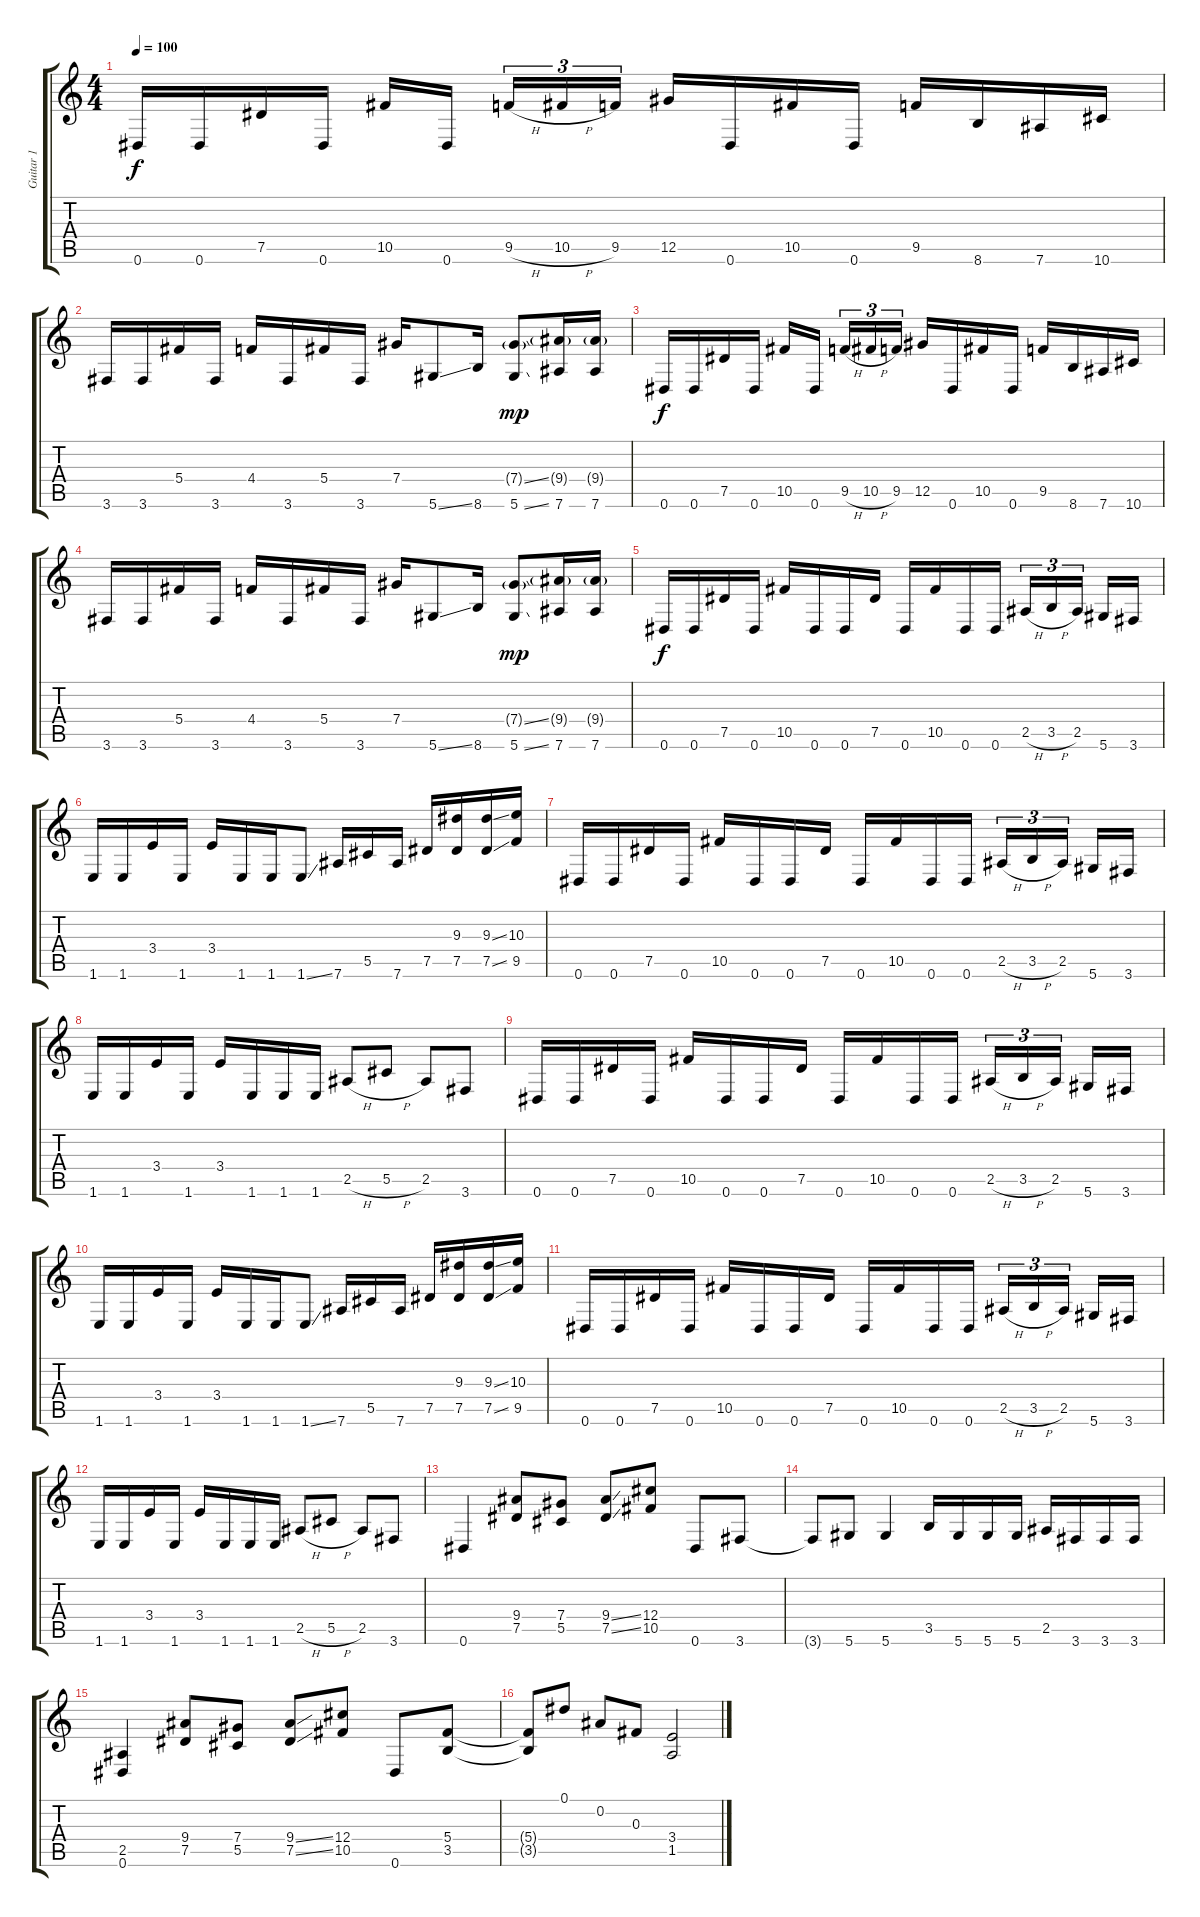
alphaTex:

\track ("Guitar 1" "Guitar 1") {instrument distortionguitar}
\staff {score tabs}
\tuning (Eb4 Bb3 Gb3 Db3 Ab2 Eb2) {hide}
\ts (4 4)
\tempo 100
\clef g2
\ks c
0.6.16{dy f} 0.6.16 7.5.16 0.6.16 10.5.16 0.6.16 9.5{h}.16{tu (3 2)} 10.5{h}.16{tu (3 2)} 9.5.16{tu (3 2)} 12.5.16 0.6.16 10.5.16 0.6.16 9.5.16 8.6.16 7.6.16 10.6.16 |
3.6.16 3.6.16 5.4.16 3.6.16 4.4.16 3.6.16 5.4.16 3.6.16 7.4.16 5.6{ss}.8 8.6.16 (7.4{ss g} 5.6{ss}).8{dy mp} (9.4{g} 7.6).16 (9.4{g} 7.6).16 |
0.6.16{dy f} 0.6.16 7.5.16 0.6.16 10.5.16 0.6.16 9.5{h}.16{tu (3 2)} 10.5{h}.16{tu (3 2)} 9.5.16{tu (3 2)} 12.5.16 0.6.16 10.5.16 0.6.16 9.5.16 8.6.16 7.6.16 10.6.16 |
3.6.16 3.6.16 5.4.16 3.6.16 4.4.16 3.6.16 5.4.16 3.6.16 7.4.16 5.6{ss}.8 8.6.16 (7.4{ss g} 5.6{ss}).8{dy mp} (9.4{g} 7.6).16 (9.4{g} 7.6).16 |
0.6.16{dy f} 0.6.16 7.5.16 0.6.16 10.5.16 0.6.16 0.6.16 7.5.16 0.6.16 10.5.16 0.6.16 0.6.16 2.5{h}.16{tu (3 2)} 3.5{h}.16{tu (3 2)} 2.5.16{tu (3 2)} 5.6.16 3.6.16 |
1.6.16 1.6.16 3.4.16 1.6.16 3.4.16 1.6.16 1.6.16 1.6{ss}.8 7.6.16 5.5.16 7.6.16 7.5.16 (9.3 7.5).16 (9.3{ss} 7.5{ss}).16 (10.3 9.5).16 |
0.6.16 0.6.16 7.5.16 0.6.16 10.5.16 0.6.16 0.6.16 7.5.16 0.6.16 10.5.16 0.6.16 0.6.16 2.5{h}.16{tu (3 2)} 3.5{h}.16{tu (3 2)} 2.5.16{tu (3 2)} 5.6.16 3.6.16 |
1.6.16 1.6.16 3.4.16 1.6.16 3.4.16 1.6.16 1.6.16 1.6.16 2.5{h}.8 5.5{h}.8 2.5.8 3.6.8 |
0.6.16 0.6.16 7.5.16 0.6.16 10.5.16 0.6.16 0.6.16 7.5.16 0.6.16 10.5.16 0.6.16 0.6.16 2.5{h}.16{tu (3 2)} 3.5{h}.16{tu (3 2)} 2.5.16{tu (3 2)} 5.6.16 3.6.16 |
1.6.16 1.6.16 3.4.16 1.6.16 3.4.16 1.6.16 1.6.16 1.6{ss}.8 7.6.16 5.5.16 7.6.16 7.5.16 (9.3 7.5).16 (9.3{ss} 7.5{ss}).16 (10.3 9.5).16 |
0.6.16 0.6.16 7.5.16 0.6.16 10.5.16 0.6.16 0.6.16 7.5.16 0.6.16 10.5.16 0.6.16 0.6.16 2.5{h}.16{tu (3 2)} 3.5{h}.16{tu (3 2)} 2.5.16{tu (3 2)} 5.6.16 3.6.16 |
1.6.16 1.6.16 3.4.16 1.6.16 3.4.16 1.6.16 1.6.16 1.6.16 2.5{h}.8 5.5{h}.8 2.5.8 3.6.8 |
0.6.4 (9.4 7.5).8 (7.4 5.5).8 (9.4{ss} 7.5{ss}).8 (12.4 10.5).8 0.6.8 3.6.8 |
3.6{t}.8 5.6.8 5.6.4 3.5.16 5.6.16 5.6.16 5.6.16 2.5.16 3.6.16 3.6.16 3.6.16 |
(2.5 0.6).4 (9.4 7.5).8 (7.4 5.5).8 (9.4{ss} 7.5{ss}).8 (12.4 10.5).8 0.6.8 (5.4 3.5).8 |
(5.4{t} 3.5{t}).8 0.1.8 0.2.8 0.3.8 (3.4 1.5).2
